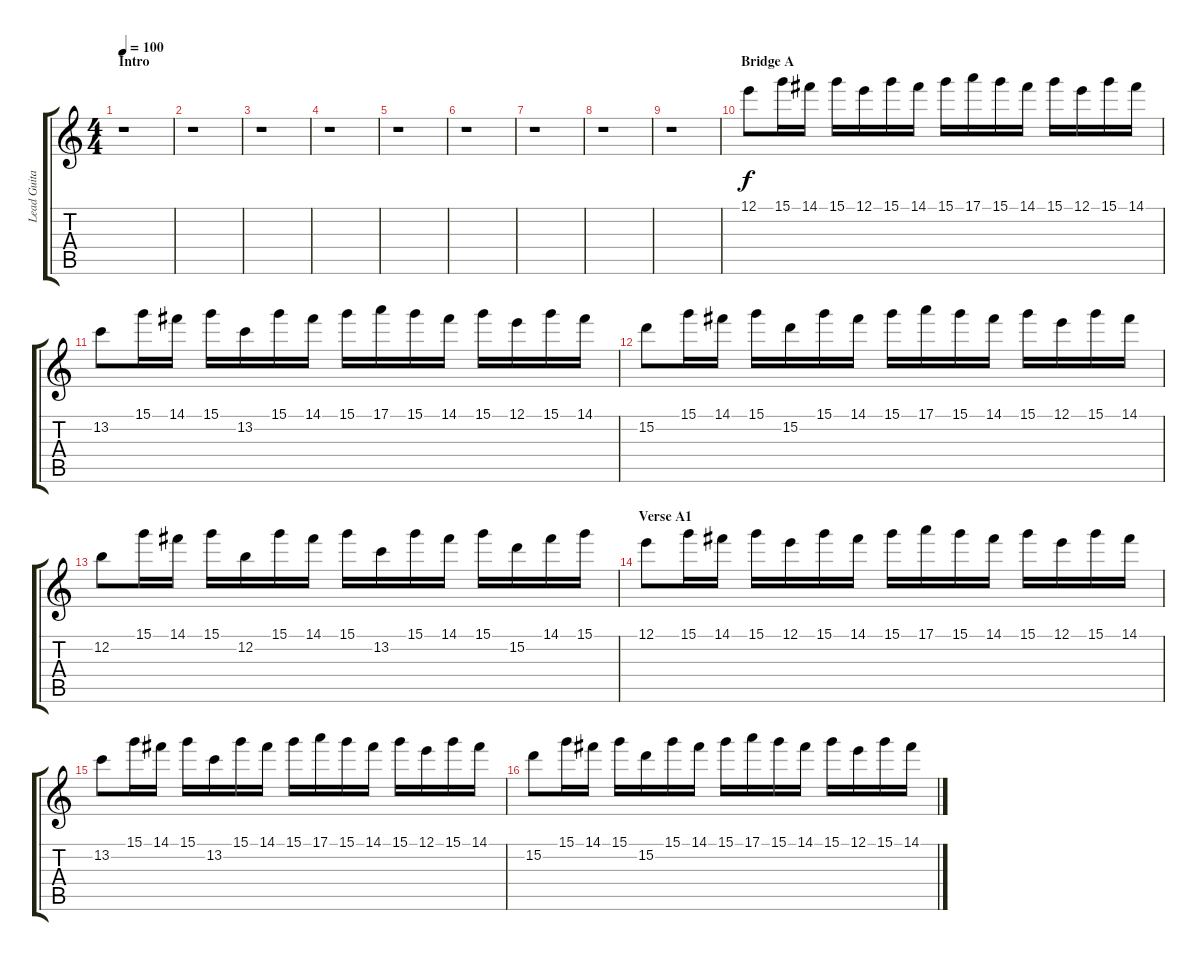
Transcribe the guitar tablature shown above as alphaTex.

\track ("Lead Guitar" "Lead Guita") {instrument distortionguitar}
\staff {score tabs}
\tuning (E4 B3 G3 D3 A2 E2) {hide}
\ts (4 4)
\section ("" "Intro")
\tempo 100
\clef g2
\ks c
r.1{dy f instrument distortionguitar} |
r.1 |
r.1 |
r.1 |
r.1 |
r.1 |
r.1 |
r.1 |
r.1 |
\section ("" "Bridge A")
12.1.8 15.1.16 14.1.16 15.1.16 12.1.16 15.1.16 14.1.16 15.1.16 17.1.16 15.1.16 14.1.16 15.1.16 12.1.16 15.1.16 14.1.16 |
13.2.8 15.1.16 14.1.16 15.1.16 13.2.16 15.1.16 14.1.16 15.1.16 17.1.16 15.1.16 14.1.16 15.1.16 12.1.16 15.1.16 14.1.16 |
15.2.8 15.1.16 14.1.16 15.1.16 15.2.16 15.1.16 14.1.16 15.1.16 17.1.16 15.1.16 14.1.16 15.1.16 12.1.16 15.1.16 14.1.16 |
12.2.8 15.1.16 14.1.16 15.1.16 12.2.16 15.1.16 14.1.16 15.1.16 13.2.16 15.1.16 14.1.16 15.1.16 15.2.16 14.1.16 15.1.16 |
\section ("" "Verse A1")
12.1.8 15.1.16 14.1.16 15.1.16 12.1.16 15.1.16 14.1.16 15.1.16 17.1.16 15.1.16 14.1.16 15.1.16 12.1.16 15.1.16 14.1.16 |
13.2.8 15.1.16 14.1.16 15.1.16 13.2.16 15.1.16 14.1.16 15.1.16 17.1.16 15.1.16 14.1.16 15.1.16 12.1.16 15.1.16 14.1.16 |
15.2.8 15.1.16 14.1.16 15.1.16 15.2.16 15.1.16 14.1.16 15.1.16 17.1.16 15.1.16 14.1.16 15.1.16 12.1.16 15.1.16 14.1.16
